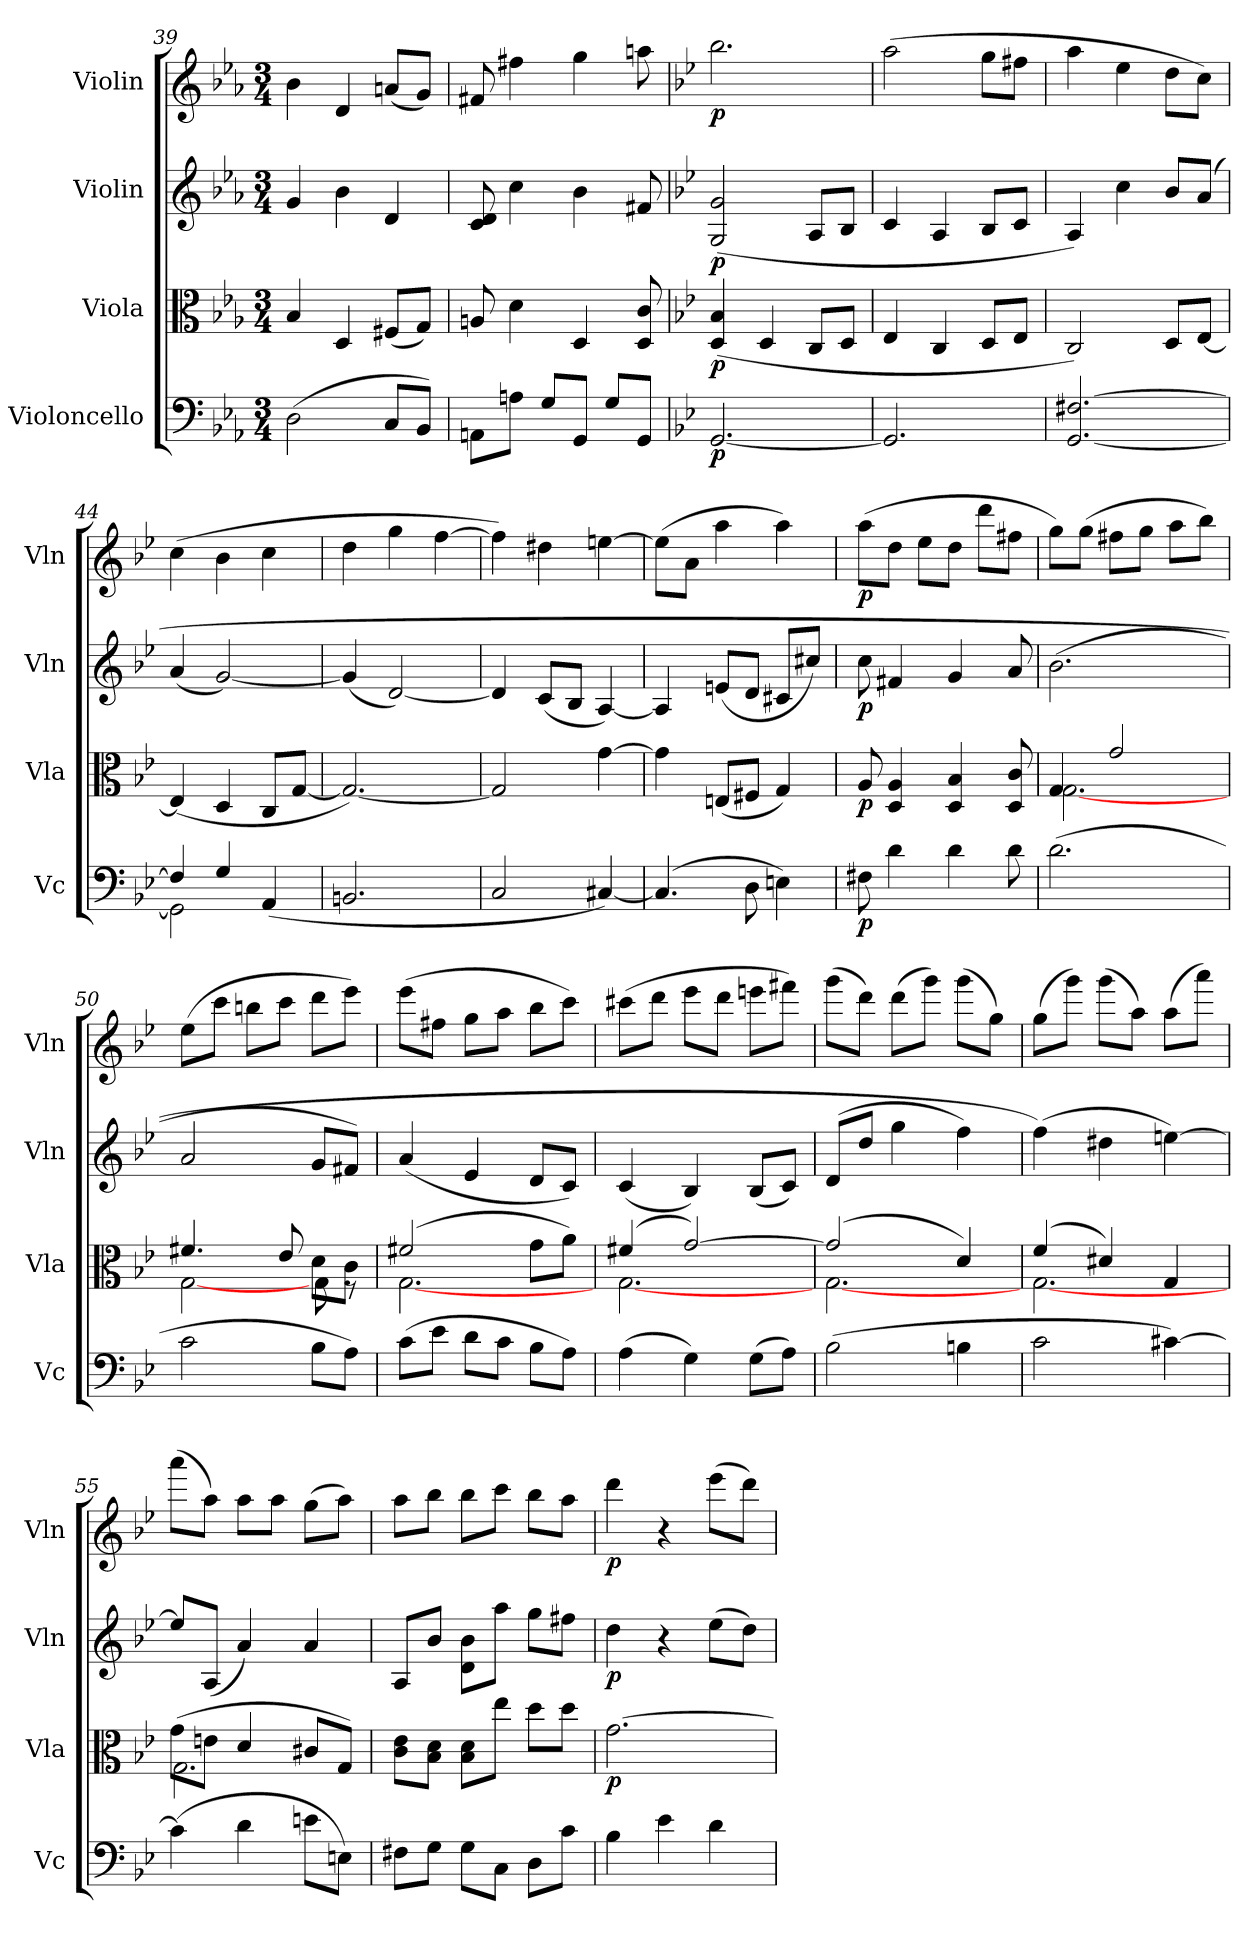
**kern	**dynam	**kern	**dynam	**kern	**dynam	**kern	**dynam
*part4	*part4	*part3	*part3	*part2	*part2	*part1	*part1
*staff4	*staff4	*staff3	*staff3	*staff2	*staff2	*staff1	*staff1
*I"Violoncello	*	*I"Viola	*	*I"Violin	*	*I"Violin	*
*I'Vc	*	*I'Vla	*	*I'Vln	*	*I'Vln	*
*clefF4	*	*clefC3	*	*clefG2	*	*clefG2	*
*k[b-e-a-]	*	*k[b-e-a-]	*	*k[b-e-a-]	*	*k[b-e-a-]	*
*E-:	*	*E-:	*	*E-:	*	*E-:	*
*M3/4	*	*M3/4	*	*M3/4	*	*M3/4	*
=39	=39	=39	=39	=39	=39	=39	=39
(2D	.	4B-	.	4g	.	4b-	.
.	.	4D	.	4b-	.	4d	.
8C/L	.	(8F#X/L	.	4d	.	(8an/L	.
8BB-/J)	.	8G/J)	.	.	.	8g/J)	.
=40	=40	=40	=40	=40	=40	=40	=40
8AAn\L	.	8An	.	8c 8d	.	8f#X	.
8An\J	.	4d	.	4cc	.	4ff#X	.
8G/L	.	.	.	.	.	.	.
8GG/J	.	4D	.	4b-	.	4gg	.
8G/L	.	.	.	.	.	.	.
8GG/J	.	8D 8c	.	8f#X	.	8aan	.
=41	=41	=41	=41	=41	=41	=41	=41
*k[b-e-]	*	*k[b-e-]	*	*k[b-e-]	*	*k[b-e-]	*
[2.GG	p	(4D 4B-	p	(2G 2g	p	2.bb-	p
.	.	4D	.	.	.	.	.
.	.	8C/L	.	8A/L	.	.	.
.	.	8D/J	.	8B-/J	.	.	.
=42	=42	=42	=42	=42	=42	=42	=42
2.GG]	.	4E-	.	4c	.	(2aa	.
.	.	4C	.	4A	.	.	.
.	.	8D/L	.	8B-/L	.	8gg\L	.
.	.	8E-/J	.	8c/J	.	8ff#X\J	.
=43	=43	=43	=43	=43	=43	=43	=43
[2.GG [2.F#X	.	2C)	.	4A)	.	4aa	.
.	.	.	.	4cc	.	4ee-	.
.	.	8D/L	.	8b-/L	.	8dd\L	.
.	.	[8E-/J	.	(8a/J	.	8cc\J)	.
=44	=44	=44	=44	=44	=44	=44	=44
*^	*	*	*	*	*	*	*
4F#]	2GG]	.	(4E-]	.	(4a	.	(4cc	.
4G	.	.	4D	.	[2g)	.	4b-	.
(4AA	4ryy	.	8C/L	.	.	.	4cc	.
.	.	.	[8G/J	.	.	.	.	.
*v	*v	*	*	*	*	*	*	*
=45	=45	=45	=45	=45	=45	=45	=45
2.BBn	.	2.G_)	.	(4g]	.	4dd	.
.	.	.	.	[2d)	.	4gg	.
.	.	.	.	.	.	[4ff	.
=46	=46	=46	=46	=46	=46	=46	=46
2C	.	2G]	.	4d]	.	4ff])	.
.	.	.	.	(8c/L	.	4dd#X	.
.	.	.	.	8B-/J	.	.	.
[4C#X)	.	[4g	.	[4A)	.	[4een	.
=47	=47	=47	=47	=47	=47	=47	=47
(4.C#]	.	4g]	.	4A]	.	(8ee\L]	.
.	.	.	.	.	.	8a\J	.
.	.	(8En/L	.	(8en/L	.	4aa	.
8D	.	8F#X/J	.	8d/J	.	.	.
4En)	.	4G)	.	8c#X/L	.	4aa)	.
.	.	.	.	8cc#X/J)	.	.	.
=48	=48	=48	=48	=48	=48	=48	=48
8F#X	p	8A	p	8cc	p	(8aa\L	p
4d	.	4D 4A	.	4f#X	.	8dd\J	.
.	.	.	.	.	.	8ee-\L	.
4d	.	4D 4B-	.	4g	.	8dd\J	.
.	.	.	.	.	.	8ddd\L	.
8d	.	8D 8c	.	8a	.	8ff#X\J	.
=49	=49	=49	=49	=49	=49	=49	=49
*	*	*^	*	*	*	*	*
(2.d	.	4G	[2.G	.	(2.b-	.	8gg\L)	.
.	.	.	.	.	.	.	(8gg\J	.
.	.	2g	.	.	.	.	8ff#X\L	.
.	.	.	.	.	.	.	8gg\J	.
.	.	.	.	.	.	.	8aa\L	.
.	.	.	.	.	.	.	8bb-\J)	.
=50	=50	=50	=50	=50	=50	=50	=50	=50
2c	.	4.f#X	[2G	.	2a	.	(8ee-\L	.
.	.	.	.	.	.	.	8ccc\J	.
.	.	.	.	.	.	.	8bbn\L	.
.	.	8e-	.	.	.	.	8ccc\J	.
8B-\L	.	8d\L	8G	.	8g/L	.	8ddd\L	.
8A\J)	.	8c\J	8r	.	8f#X/J)	.	8eee-\J)	.
=51	=51	=51	=51	=51	=51	=51	=51	=51
(8c\L	.	(2f#X	[2.G	.	(4a	.	(8eee-\L	.
8e-\J	.	.	.	.	.	.	8ff#X\J	.
8d\L	.	.	.	.	4e-	.	8gg\L	.
8c\J	.	.	.	.	.	.	8aa\J	.
8B-\L	.	8g\L	.	.	8d/L	.	8bb-\L	.
8A\J)	.	8a\J)	.	.	8c/J)	.	8ccc\J)	.
=52	=52	=52	=52	=52	=52	=52	=52	=52
(4A	.	(4f#X	[2.G	.	(4c	.	(8ccc#X\L	.
.	.	.	.	.	.	.	8ddd\J	.
4G)	.	[2g)	.	.	4B-)	.	8eee-\L	.
.	.	.	.	.	.	.	8ddd\J	.
(8G\L	.	.	.	.	(8B-/L	.	8eeen\L	.
8A\J)	.	.	.	.	8c/J)	.	8fff#X\J)	.
=53	=53	=53	=53	=53	=53	=53	=53	=53
(2B-	.	(2g]	[2.G	.	(8d/L	.	(8ggg\L	.
.	.	.	.	.	8dd/J	.	8ddd\J)	.
.	.	.	.	.	4gg	.	(8ddd\L	.
.	.	.	.	.	.	.	8ggg\J)	.
4Bn	.	4d)	.	.	4ff)	.	(8ggg\L	.
.	.	.	.	.	.	.	8gg\J)	.
=54	=54	=54	=54	=54	=54	=54	=54	=54
2c	.	(4f	[2.G	.	(4ff)	.	(8gg\L	.
.	.	.	.	.	.	.	8ggg\J)	.
.	.	4d#X)	.	.	4dd#X	.	(8ggg\L	.
.	.	.	.	.	.	.	8aa\J)	.
[4c#X)	.	4G	.	.	[4een)	.	(8aa\L	.
.	.	.	.	.	.	.	8aaa\J)	.
=55	=55	=55	=55	=55	=55	=55	=55	=55
(4c#]	.	(8g\L	2.G	.	8ee/L]	.	(8aaa\L	.
.	.	8en\J	.	.	(8A/J	.	8aa\J)	.
4d	.	4d	.	.	4a)	.	8aa\L	.
.	.	.	.	.	.	.	8aa\J	.
8en\L	.	8c#X/L	.	.	4a	.	(8gg\L	.
8En\J)	.	8G/J)	.	.	.	.	8aa\J)	.
*	*	*v	*v	*	*	*	*	*
=56	=56	=56	=56	=56	=56	=56	=56
8F#X\L	.	8c\ 8e-\L	.	8A/L	.	8aa\L	.
8G\J	.	8B-\ 8d\J	.	8b-/J	.	8bb-\J	.
8G\L	.	8B-\ 8d\L	.	8d\ 8b-\L	.	8bb-\L	.
8C\J	.	8ee-\J	.	8aa\J	.	8ccc\J	.
8D\L	.	8dd\L	.	8gg\L	.	8bb-\L	.
8c\J	.	8dd\J	.	8ff#X\J	.	8aa\J	.
=57	=57	=57	=57	=57	=57	=57	=57
4B-	.	[2.g	p	4dd	p	4ddd	p
4e-	.	.	.	4r	.	4r	.
4d	.	.	.	(8ee-\L	.	(8eee-\L	.
.	.	.	.	8dd\J)	.	8ddd\J)	.
=	=	=	=	=	=	=	=
*-	*-	*-	*-	*-	*-	*-	*-
